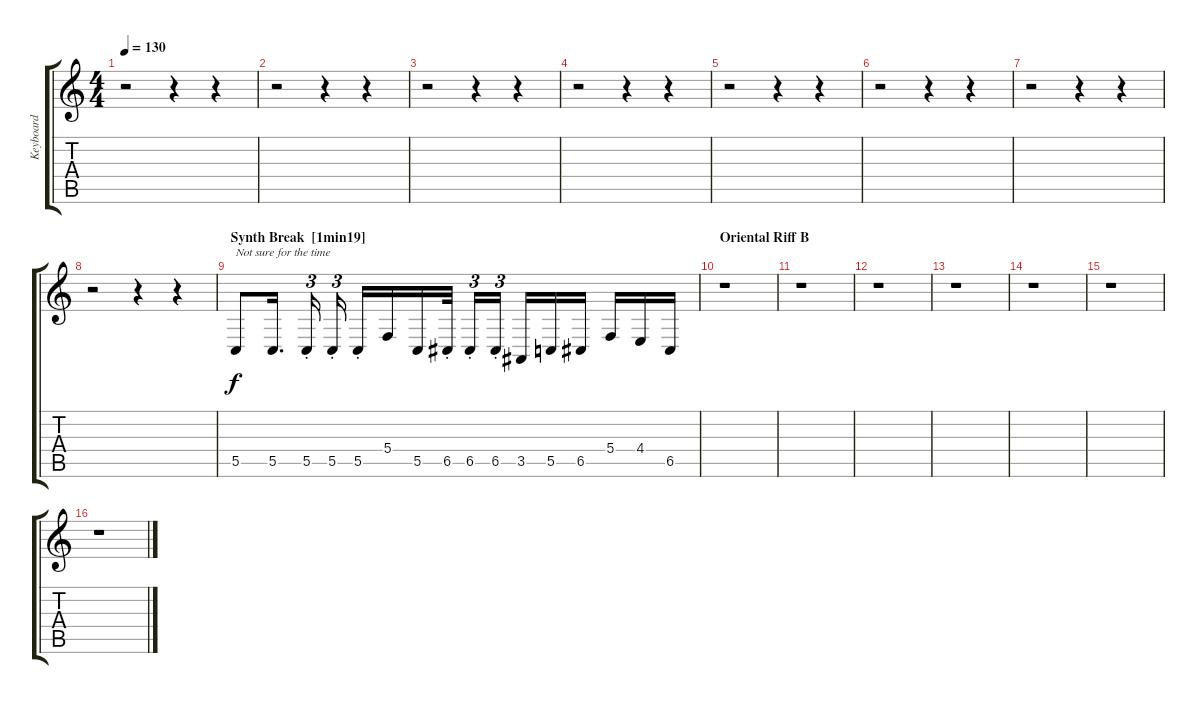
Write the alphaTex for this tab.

\track ("Keyboard" "Keyboard") {instrument lead2sawtooth}
\staff {score tabs}
\tuning (D4 A3 F3 C3 G2 C2) {hide}
\ts (4 4)
\tempo 130
\clef g2
\ks c
r.2{dy f} r.4 r.4 |
r.2 r.4 r.4 |
r.2 r.4 r.4 |
r.2 r.4 r.4 |
r.2 r.4 r.4 |
r.2 r.4 r.4 |
r.2 r.4 r.4 |
r.2 r.4 r.4 |
\section ("" "Synth Break  [1min19]")
5.5.8{txt "Not sure for the time"} 5.5.16{d} 5.5{st}.16{tu (3 2)} 5.5{st}.16{tu (3 2)} 5.5{st}.16 5.4.16 5.5.16 6.5{st}.32 6.5{st}.16{tu (3 2)} 6.5{st}.16{tu (3 2)} 3.5.16 5.5.16 6.5.16 5.4.16 4.4.16 6.5.16 |
\section ("" "Oriental Riff B")
r.1 |
r.1 |
r.1 |
r.1 |
r.1 |
r.1 |
r.1
